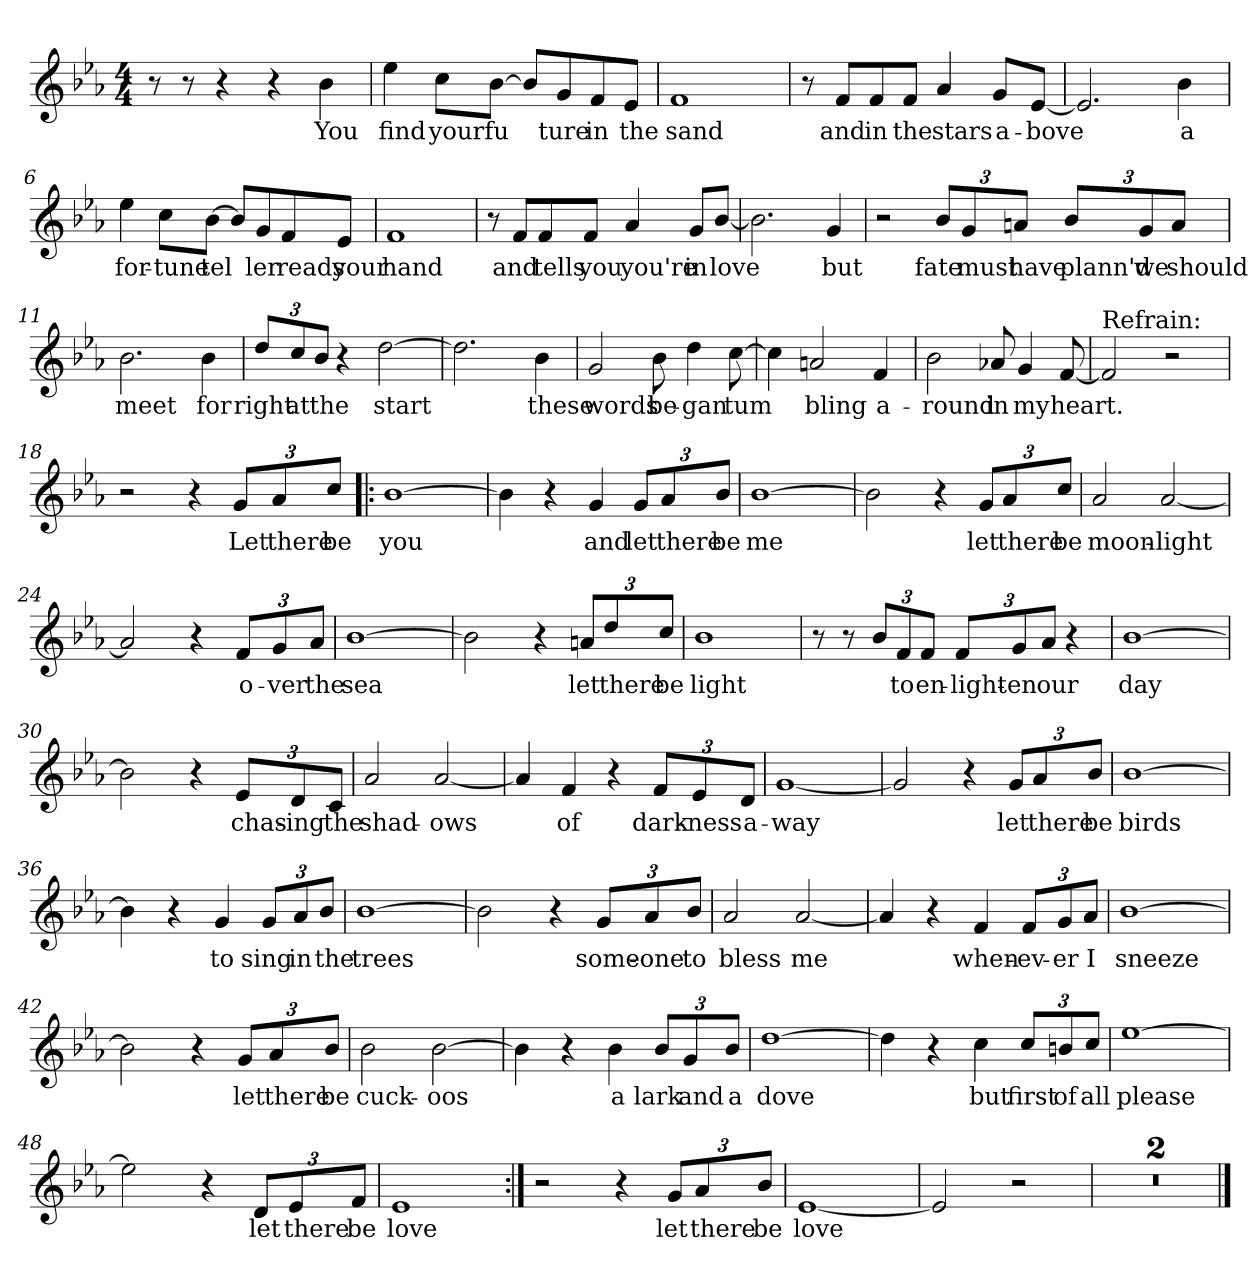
**kern	**text
*part1	*part1
*staff1	*staff1
*clefG2	*
*k[b-e-a-]	*
*E-:	*
*M4/4	*
=1	=1
8r	.
8r	.
4r	.
4r	.
4b-\	You
=2	=2
4ee-\	find
8cc\L	your
[8b-\J	-fu
8b-/L]	.
8g/	ture
8f/	in
8e-/J	the
=3	=3
1f	sand
!!LO:LB:g=z
=4	=4
8r	.
8f/L	and
8f/	in
8f/J	the
4a-/	stars
8g/L	a-
[8e-/J	-bove
=5	=5
2.e-/]	.
4b-\	a
=6	=6
4ee-\	for-
8cc\L	-tune
[8b-\J	tel
8b-/L]	.
8g/	ler
8f/	reads
8e-/J	your
=7	=7
1f	hand
!!LO:LB:g=z
=8	=8
8r	.
8f/L	and
8f/	tells
8f/J	you
4a-/	you're
8g/L	in
[8b-/J	love
=9	=9
2.b-\]	.
4g/	but
=10	=10
2r	.
*Xbrackettup	*
12b-/L	fate
12g/	must
12an/J	have
12b-/L	plann'd
12g/	we
12a/J	should
!!LO:LB:g=z
=11	=11
2.b-\	meet
4b-\	for
=12	=12
12dd/L	right
12cc/	at
12b-/J	the
4r	.
[2dd\	start
=13	=13
2.dd\]	.
4b-\	these
=14	=14
2g/	words
8b-\	be-
4dd\	-gan
[8cc\	-tum
=15	=15
4cc\]	.
2an/	bling
4f/	a-
!!LO:LB:g=z
=16	=16
2b-\	-round
8a-X/	in
4g/	my
[8f/	heart.
=17	=17
!LO:TX:a:t=Refrain&colon;	!
2f/]	.
2r	.
=18	=18
2r	.
4r	.
12g/L	Let
12a-/	there
12cc/J	be
=19!|:	=19!|:
[1b-	you
=20	=20
4b-\]	.
4r	.
4g/	and
12g/L	let
12a-/	there
12b-/J	be
!!LO:LB:g=z
=21	=21
[1b-	me
=22	=22
2b-\]	.
4r	.
12g/L	let
12a-/	there
12cc/J	be
=23	=23
2a-/	moon-
[2a-/	-light
=24	=24
2a-/]	.
4r	.
12f/L	o-
12g/	-ver
12a-/J	the
=25	=25
[1b-	sea
=26	=26
2b-\]	.
4r	.
12an/L	let
12dd/	there
12cc/J	be
!!LO:LB:g=z
=27	=27
1b-	light
=28	=28
8r	.
8r	.
12b-/L	.
12f/	to
12f/J	en-
12f/L	-light-
12g/	-en
12a-/J	our
4r	.
=29	=29
[1b-	day
=30	=30
2b-\]	.
4r	.
12e-/L	chas-
12d/	-ing
12c/J	the
=31	=31
2a-/	shad-
[2a-/	-ows
!!LO:LB:g=z
=32	=32
4a-/]	.
4f/	of
4r	.
12f/L	dark-
12e-/	-ness
12d/J	a-
=33	=33
[1g	-way
=34	=34
2g/]	.
4r	.
12g/L	let
12a-/	there
12b-/J	be
=35	=35
[1b-	birds
=36	=36
4b-\]	.
4r	.
4g/	to
12g/L	sing
12a-/	in
12b-/J	the
!!LO:PB:g=z
=37	=37
[1b-	trees
=38	=38
2b-\]	.
4r	.
12g/L	some-
12a-/	-one
12b-/J	to
=39	=39
2a-/	bless
[2a-/	me
=40	=40
4a-/]	.
4r	.
4f/	when-
12f/L	-ev-
12g/	-er
12a-/J	I
=41	=41
[1b-	sneeze
!!LO:LB:g=z
=42	=42
2b-\]	.
4r	.
12g/L	let
12a-/	there
12b-/J	be
=43	=43
2b-\	cuck-
[2b-\	-oos
=44	=44
4b-\]	.
4r	.
4b-\	a
12b-/L	lark
12g/	and
12b-/J	a
=45	=45
[1dd	dove
=46	=46
4dd\]	.
4r	.
4cc\	but
12cc/L	first
12bn/	of
12cc/J	all
!!LO:LB:g=z
=47	=47
[1ee-	please
=48	=48
2ee-\]	.
4r	.
12d/L	let
12e-/	there
12f/J	be
=49	=49
1e-	love
=50:|!	=50:|!
2r	.
4r	.
12g/L	let
12a-/	there
12b-/J	be
=51	=51
[1e-	love
=52	=52
2e-/]	.
2r	.
=53	=53
1r	.
==54	==54
1r	.
=	=
*-	*-
